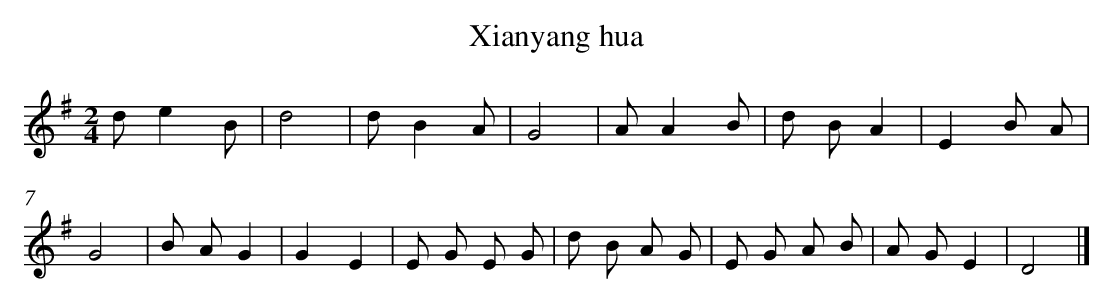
X:1
T: Xianyang hua
L: 1/8
M: 2/4
K: G
de2B [I:setbarnb 1]|
d4 |
dB2A |
G4 |
AA2B |
d BA2 |
E2B A |
G4 |
B AG2 |
G2E2 |
E G E G |
d B A G |
E G A B |
A GE2 |
D4 |]
